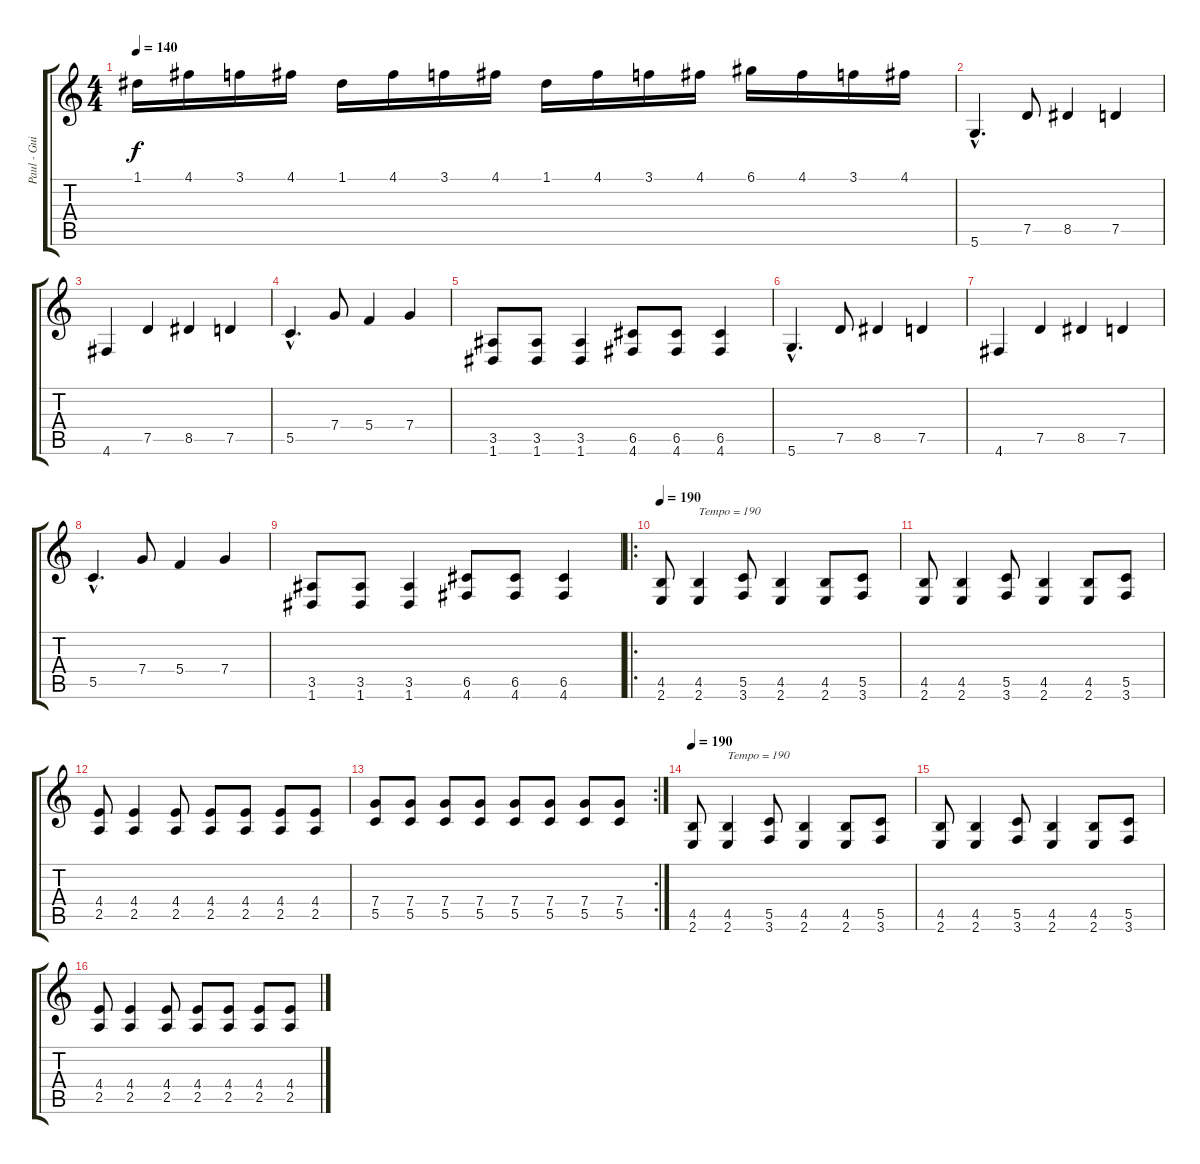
\track ("Paul - Guitar 1" "Paul - Gui") {instrument distortionguitar}
\staff {score tabs}
\tuning (D4 A3 F3 C3 G2 D2) {hide}
\ts (4 4)
\tempo 140
\clef g2
\ks c
1.1.16{dy f} 4.1.16 3.1.16 4.1.16 1.1.16 4.1.16 3.1.16 4.1.16 1.1.16 4.1.16 3.1.16 4.1.16 6.1.16 4.1.16 3.1.16 4.1.16 |
5.6{hac}.4{d} 7.5.8 8.5.4 7.5.4 |
4.6.4 7.5.4 8.5.4 7.5.4 |
5.5{hac}.4{d} 7.4.8 5.4.4 7.4.4 |
(3.5 1.6).8 (3.5 1.6).8 (3.5 1.6).4 (6.5 4.6).8 (6.5 4.6).8 (6.5 4.6).4 |
5.6{hac}.4{d} 7.5.8 8.5.4 7.5.4 |
4.6.4 7.5.4 8.5.4 7.5.4 |
5.5{hac}.4{d} 7.4.8 5.4.4 7.4.4 |
(3.5 1.6).8 (3.5 1.6).8 (3.5 1.6).4 (6.5 4.6).8 (6.5 4.6).8 (6.5 4.6).4 |
\ro
\tempo 190
(4.5 2.6).8 (4.5 2.6).4{txt "Tempo = 190"} (5.5 3.6).8 (4.5 2.6).4 (4.5 2.6).8 (5.5 3.6).8 |
(4.5 2.6).8 (4.5 2.6).4 (5.5 3.6).8 (4.5 2.6).4 (4.5 2.6).8 (5.5 3.6).8 |
(4.4 2.5).8 (4.4 2.5).4 (4.4 2.5).8 (4.4 2.5).8 (4.4 2.5).8 (4.4 2.5).8 (4.4 2.5).8 |
\rc 2
(7.4 5.5).8 (7.4 5.5).8 (7.4 5.5).8 (7.4 5.5).8 (7.4 5.5).8 (7.4 5.5).8 (7.4 5.5).8 (7.4 5.5).8 |
\tempo 190
(4.5 2.6).8 (4.5 2.6).4{txt "Tempo = 190"} (5.5 3.6).8 (4.5 2.6).4 (4.5 2.6).8 (5.5 3.6).8 |
(4.5 2.6).8 (4.5 2.6).4 (5.5 3.6).8 (4.5 2.6).4 (4.5 2.6).8 (5.5 3.6).8 |
(4.4 2.5).8 (4.4 2.5).4 (4.4 2.5).8 (4.4 2.5).8 (4.4 2.5).8 (4.4 2.5).8 (4.4 2.5).8
